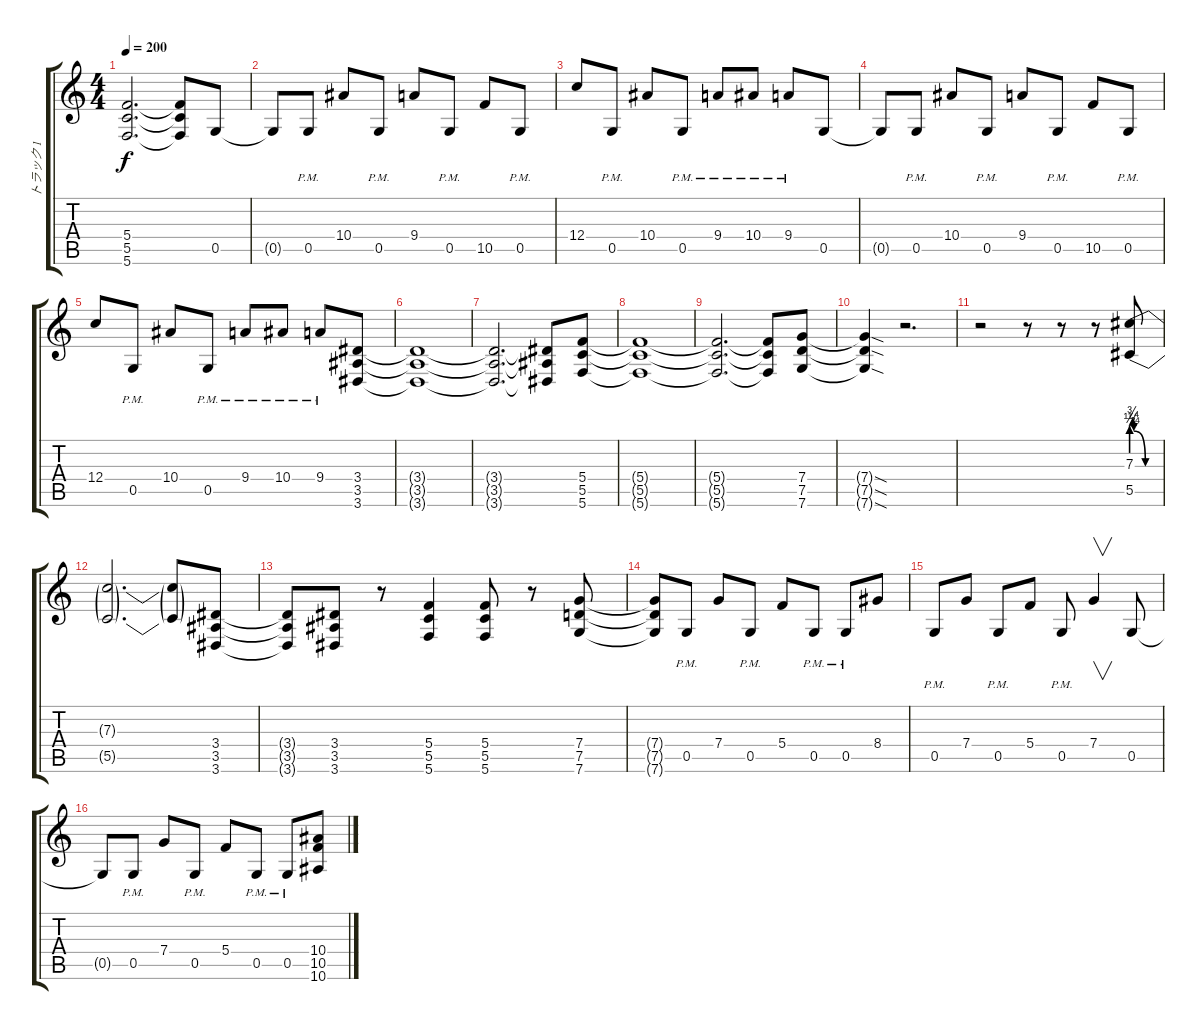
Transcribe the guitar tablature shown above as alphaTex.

\track ("トラック 1" "トラック 1") {instrument overdrivenguitar}
\staff {score tabs}
\tuning (D4 A3 F3 C3 G2 C2) {hide}
\ts (4 4)
\tempo 200
\clef g2
\ks c
(5.4{t} 5.5{t} 5.6{t}).2{d dy f} (5.4{t} 5.5{t} 5.6{t}).8 0.5.8 |
0.5{t}.8 0.5{pm}.8 10.4.8 0.5{pm}.8 9.4.8 0.5{pm}.8 10.5.8 0.5{pm}.8 |
12.4.8 0.5{pm}.8 10.4.8 0.5{pm}.8 9.4{pm}.8 10.4{pm}.8 9.4{pm}.8 0.5.8 |
0.5{t}.8 0.5{pm}.8 10.4.8 0.5{pm}.8 9.4.8 0.5{pm}.8 10.5.8 0.5{pm}.8 |
12.4.8 0.5{pm}.8 10.4.8 0.5{pm}.8 9.4{pm}.8 10.4{pm}.8 9.4{pm}.8 (3.4 3.5 3.6).8 |
(3.4{t} 3.5{t} 3.6{t}).1 |
(3.4{t} 3.5{t} 3.6{t}).2{d} (3.4{t} 3.5{t} 3.6{t}).8 (5.4 5.5 5.6).8 |
(5.4{t} 5.5{t} 5.6{t}).1 |
(5.4{t} 5.5{t} 5.6{t}).2{d} (5.4{t} 5.5{t} 5.6{t}).8 (7.4 7.5 7.6).8 |
(7.4{sod t} 7.5{sod t} 7.6{sod t}).4 r.2{d} |
r.2 r.8 r.8 r.8 (7.3{be (custom 0 2 3 3 5 1 30 0 60 0)} 5.5{be (custom 0 2 3 3 6 1 30 0 60 0)}).8 |
(7.3{t} 5.5{t}).2{d} (7.3{t} 5.5{t}).8 (3.4 3.5 3.6).8 |
(3.4{t} 3.5{t} 3.6{t}).8 (3.4 3.5 3.6).8 r.8 (5.4 5.5 5.6).4 (5.4 5.5 5.6).8 r.8 (7.4 7.5 7.6).8 |
(7.4{t} 7.5{t} 7.6{t}).8 0.5{pm}.8 7.4.8 0.5{pm}.8 5.4.8 0.5{pm}.8 0.5{pm}.8 8.4.8 |
0.5{pm}.8 7.4.8 0.5{pm}.8 5.4.8 0.5{pm}.8 7.4.4{v} 0.5.8 |
0.5{t}.8 0.5{pm}.8 7.4.8 0.5{pm}.8 5.4.8 0.5{pm}.8 0.5{pm}.8 (10.4 10.5 10.6).8
